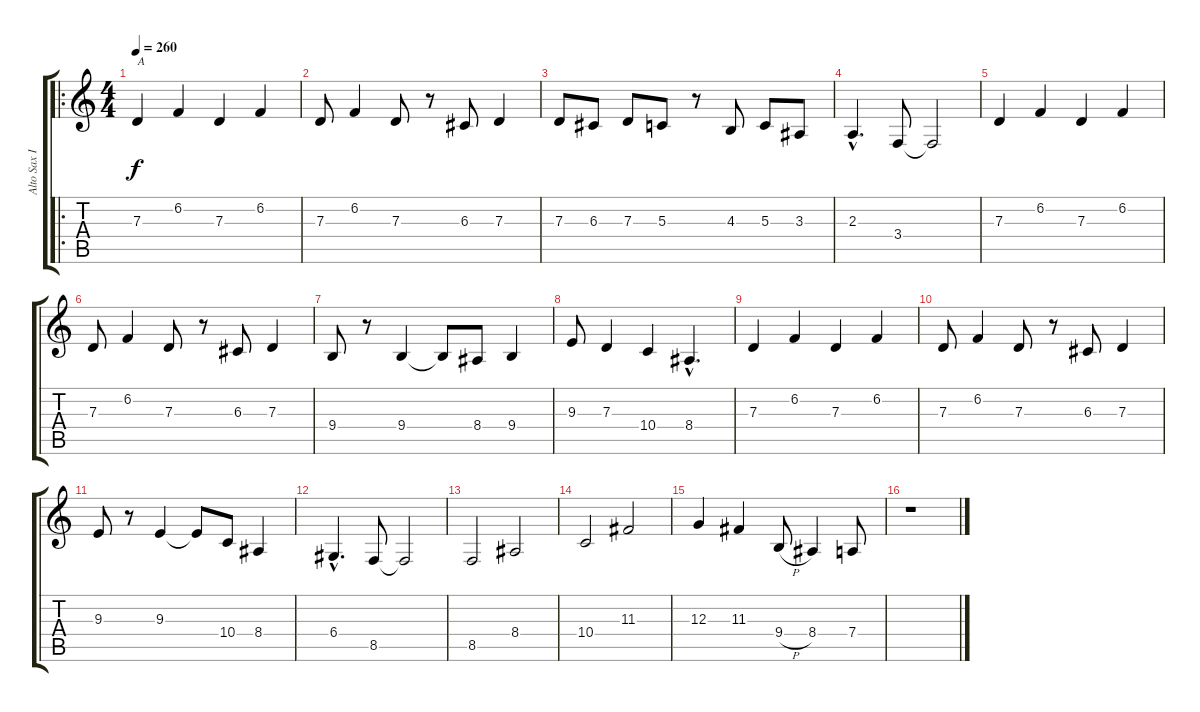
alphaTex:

\track ("Alto Sax II" "Alto Sax I") {instrument altosax}
\staff {score tabs}
\tuning (E4 B3 G3 D3 A2 E2) {hide}
\ro
\ts (4 4)
\tempo 260
\clef g2
\ks c
7.3.4{txt "A" dy f instrument altosax} 6.2.4 7.3.4 6.2.4 |
7.3.8 6.2.4 7.3.8 r.8 6.3.8 7.3.4 |
7.3.8 6.3.8 7.3.8 5.3.8 r.8 4.3.8 5.3.8 3.3.8 |
2.3{hac}.4{d} 3.4.8 3.4{t}.2 |
7.3.4 6.2.4 7.3.4 6.2.4 |
7.3.8 6.2.4 7.3.8 r.8 6.3.8 7.3.4 |
9.4.8 r.8 9.4.4 9.4{t}.8 8.4.8 9.4.4 |
9.3.8 7.3.4 10.4.4 8.4{hac}.4{d} |
7.3.4 6.2.4 7.3.4 6.2.4 |
7.3.8 6.2.4 7.3.8 r.8 6.3.8 7.3.4 |
9.3.8 r.8 9.3.4 9.3{t}.8 10.4.8 8.4.4 |
6.4{hac}.4{d} 8.5.8 8.5{t}.2 |
8.5.2 8.4.2 |
10.4.2 11.3.2 |
12.3.4 11.3.4 9.4{h}.8 8.4.4 7.4.8 |
r.1
